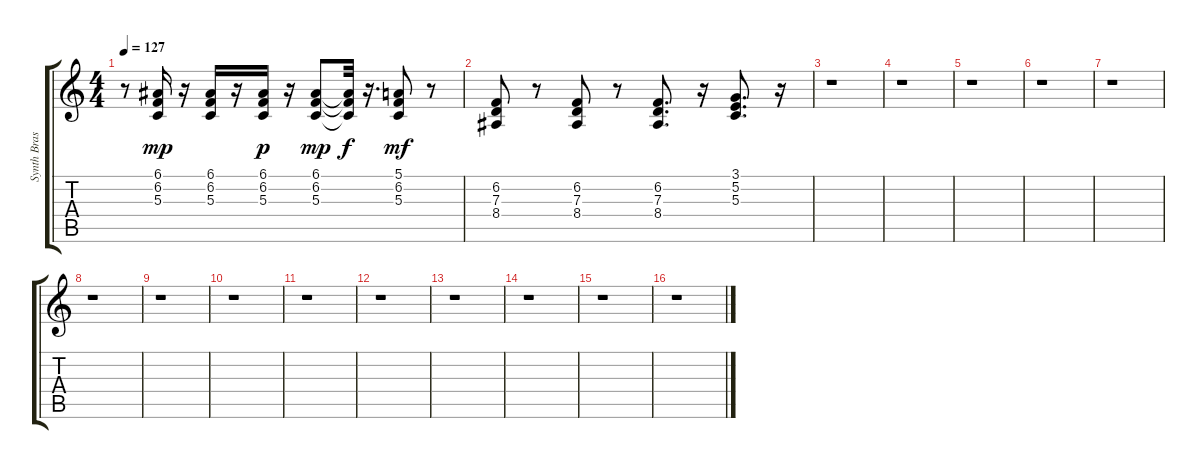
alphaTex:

\track ("Synth Brass 1" "Synth Bras") {instrument synthbrass1}
\staff {score tabs}
\tuning (E4 B3 G3 D3 A2 E2) {hide}
\ts (4 4)
\tempo 127
\clef g2
\ks c
r.8{dy mp} (6.1 6.2 5.3).16 r.16 (6.1 6.2 5.3).16 r.16 (6.1 6.2 5.3).16{dy p} r.16 (6.1 6.2 5.3).8{dy mp} (6.1{t} 6.2{t} 5.3{t}).32{dy f} r.16{d} (5.1 6.2 5.3).8{dy mf} r.8 |
(6.2 7.3 8.4).8 r.8 (6.2 7.3 8.4).8 r.8 (6.2 7.3 8.4).8{d} r.16 (3.1 5.2 5.3).8{d} r.16 |
r.1 |
r.1 |
r.1 |
r.1 |
r.1 |
r.1 |
r.1 |
r.1 |
r.1 |
r.1 |
r.1 |
r.1 |
r.1 |
r.1
